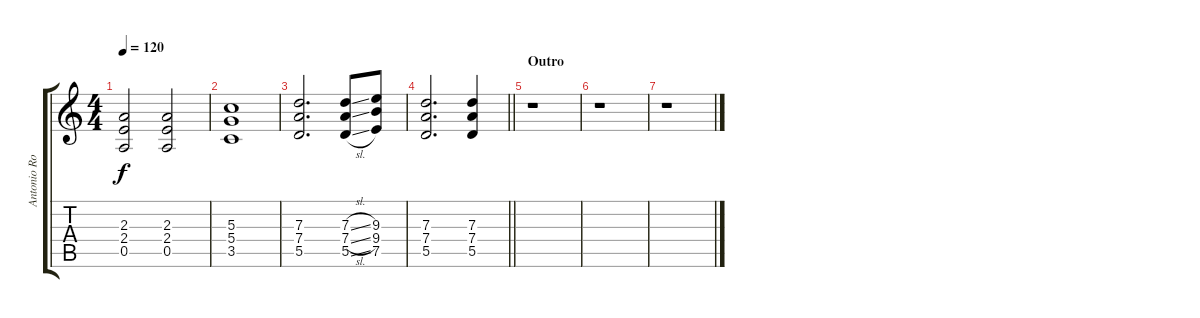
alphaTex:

\track ("Antonio Romano Lead" "Antonio Ro") {instrument distortionguitar}
\staff {score tabs}
\tuning (E4 B3 G3 D3 A2 E2) {hide}
\ts (4 4)
\tempo 120
\clef g2
\ks c
(2.3 2.4 0.5).2{dy f} (2.3 2.4 0.5).2 |
(5.3 5.4 3.5).1 |
(7.3 7.4 5.5).2{d} (7.3{sl} 7.4{sl} 5.5{sl}).8 (9.3 9.4 7.5).8 |
\barLineRight lightlight
(7.3 7.4 5.5).2{d} (7.3 7.4 5.5).4 |
\section ("" "Outro")
r.1 |
r.1 |
r.1
